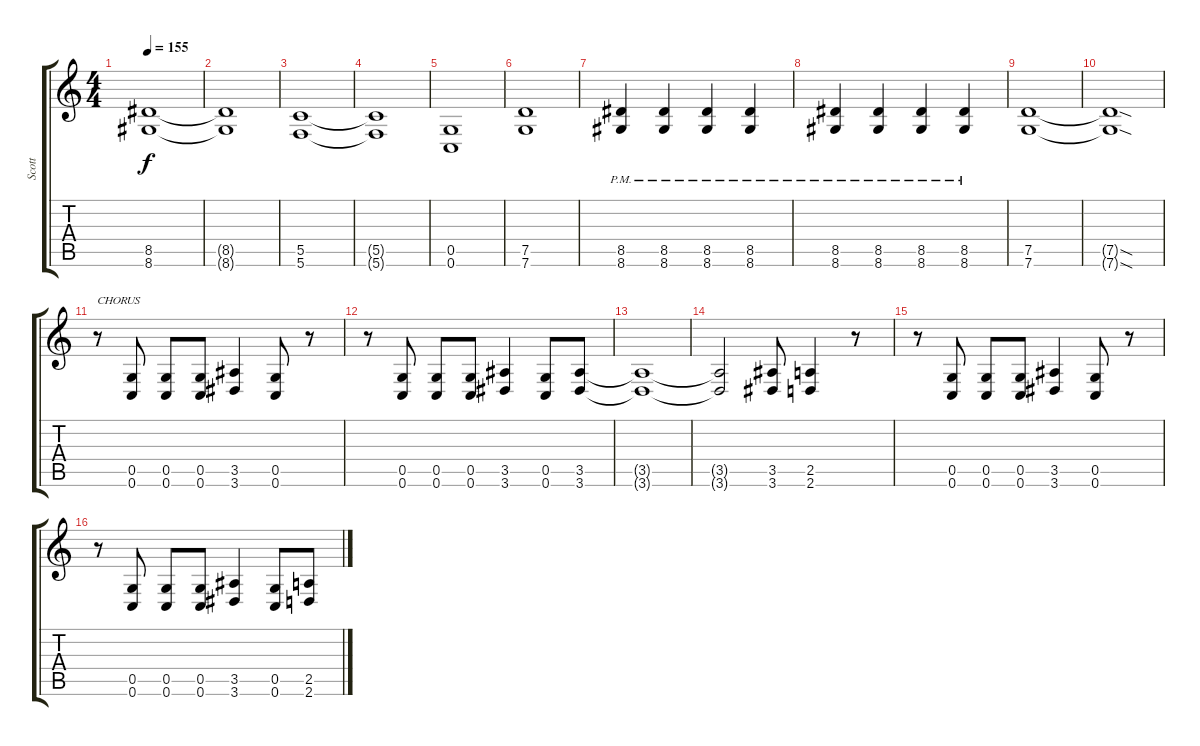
\track ("Scott" "Scott") {instrument distortionguitar}
\staff {score tabs}
\tuning (D4 A3 F3 C3 G2 C2) {hide}
\ts (4 4)
\tempo 155
\clef g2
\ks c
(8.5 8.6).1{dy f} |
(8.5{t} 8.6{t}).1 |
(5.5 5.6).1 |
(5.5{t} 5.6{t}).1 |
(0.5 0.6).1 |
(7.5 7.6).1 |
(8.5{pm} 8.6).4 (8.5{pm} 8.6).4 (8.5{pm} 8.6).4 (8.5{pm} 8.6).4 |
(8.5{pm} 8.6).4 (8.5{pm} 8.6).4 (8.5{pm} 8.6).4 (8.5{pm} 8.6).4 |
(7.5 7.6).1 |
(7.5{sod t} 7.6{sod t}).1 |
r.8{txt "CHORUS"} (0.5 0.6).8 (0.5 0.6).8 (0.5 0.6).8 (3.5 3.6).4 (0.5 0.6).8 r.8 |
r.8 (0.5 0.6).8 (0.5 0.6).8 (0.5 0.6).8 (3.5 3.6).4 (0.5 0.6).8 (3.5 3.6).8 |
(3.5{t} 3.6{t}).1 |
(3.5{t} 3.6{t}).2 (3.5 3.6).8 (2.5 2.6).4 r.8 |
r.8 (0.5 0.6).8 (0.5 0.6).8 (0.5 0.6).8 (3.5 3.6).4 (0.5 0.6).8 r.8 |
r.8 (0.5 0.6).8 (0.5 0.6).8 (0.5 0.6).8 (3.5 3.6).4 (0.5 0.6).8 (2.5 2.6).8
